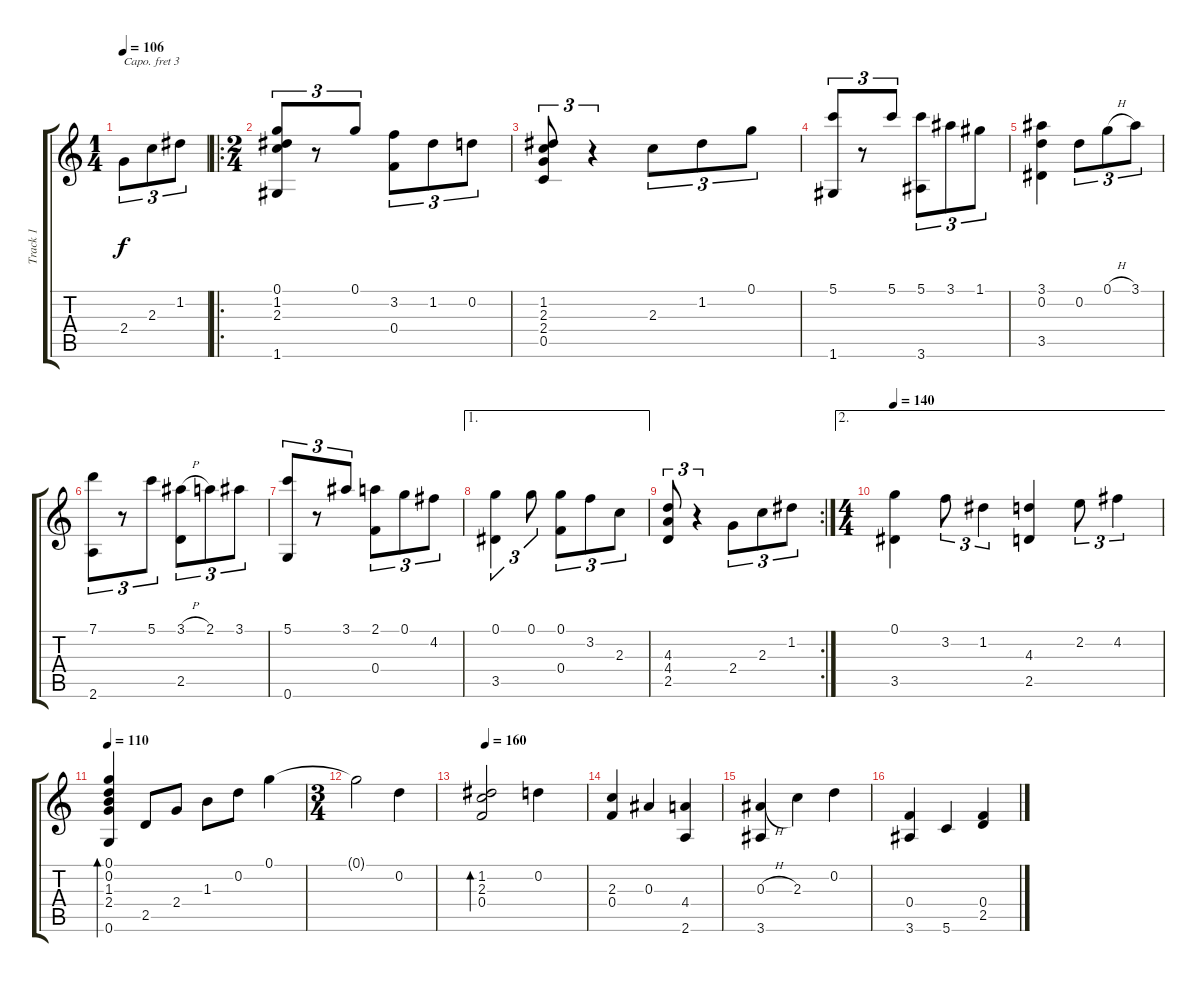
\track ("Track 1" "Track 1") {instrument acousticguitarsteel}
\staff {score tabs}
\capo 3
\tuning (E4 B3 G3 D3 A2 E2) {hide}
\ts (1 4)
\tempo 106
\clef g2
\ks c
2.4.8{tu (3 2) dy f} 2.3.8{tu (3 2)} 1.2.8{tu (3 2)} |
\ro
\ts (2 4)
(0.1 1.2 2.3 1.6).8{tu (3 2)} r.8{tu (3 2)} 0.1.8{tu (3 2)} (3.2 0.4).8{tu (3 2)} 1.2.8{tu (3 2)} 0.2.8{tu (3 2)} |
(1.2 2.3 2.4 0.5).8{tu (3 2)} r.4{tu (3 2)} 2.3.8{tu (3 2)} 1.2.8{tu (3 2)} 0.1.8{tu (3 2)} |
(5.1 1.6).8{tu (3 2)} r.8{tu (3 2)} 5.1.8{tu (3 2)} (5.1 3.6).8{tu (3 2)} 3.1.8{tu (3 2)} 1.1.8{tu (3 2)} |
(3.1 0.2 3.5).4 0.2.8{tu (3 2)} 0.1{h}.8{tu (3 2)} 3.1.8{tu (3 2)} |
(7.1 2.6).8{tu (3 2)} r.8{tu (3 2)} 5.1.8{tu (3 2)} (3.1{h} 2.5).8{tu (3 2)} 2.1.8{tu (3 2)} 3.1.8{tu (3 2)} |
(5.1 0.6).8{tu (3 2)} r.8{tu (3 2)} 3.1.8{tu (3 2)} (2.1 0.4).8{tu (3 2)} 0.1.8{tu (3 2)} 4.2.8{tu (3 2)} |
\ae 1
(0.1 3.5).4{tu (3 2)} 0.1.8{tu (3 2)} (0.1 0.4).8{tu (3 2)} 3.2.8{tu (3 2)} 2.3.8{tu (3 2)} |
\rc 2
(4.3 4.4 2.5).8{tu (3 2)} r.4{tu (3 2)} 2.4.8{tu (3 2)} 2.3.8{tu (3 2)} 1.2.8{tu (3 2)} |
\ae 2
\ts (4 4)
\tempo 140
(0.1 3.5).4 3.2.8{tu (3 2)} 1.2.4{tu (3 2)} (4.3 2.5).4 2.2.8{tu (3 2)} 4.2.4{tu (3 2)} |
\tempo 110
(0.1 0.2 1.3 2.4 0.6).4{bd 240} 2.5.8 2.4.8 1.3.8 0.2.8 0.1.4 |
\ts (3 4)
0.1{t}.2 0.2.4 |
\tempo 160
(1.2 2.3 0.4).2{bd 120} 0.2.4 |
(2.3 0.4).4 0.3.4 (4.4 2.6).4 |
(0.3{h} 3.6).4 2.3.4 0.2.4 |
(0.4 3.6).4 5.6.4 (0.4 2.5).4
